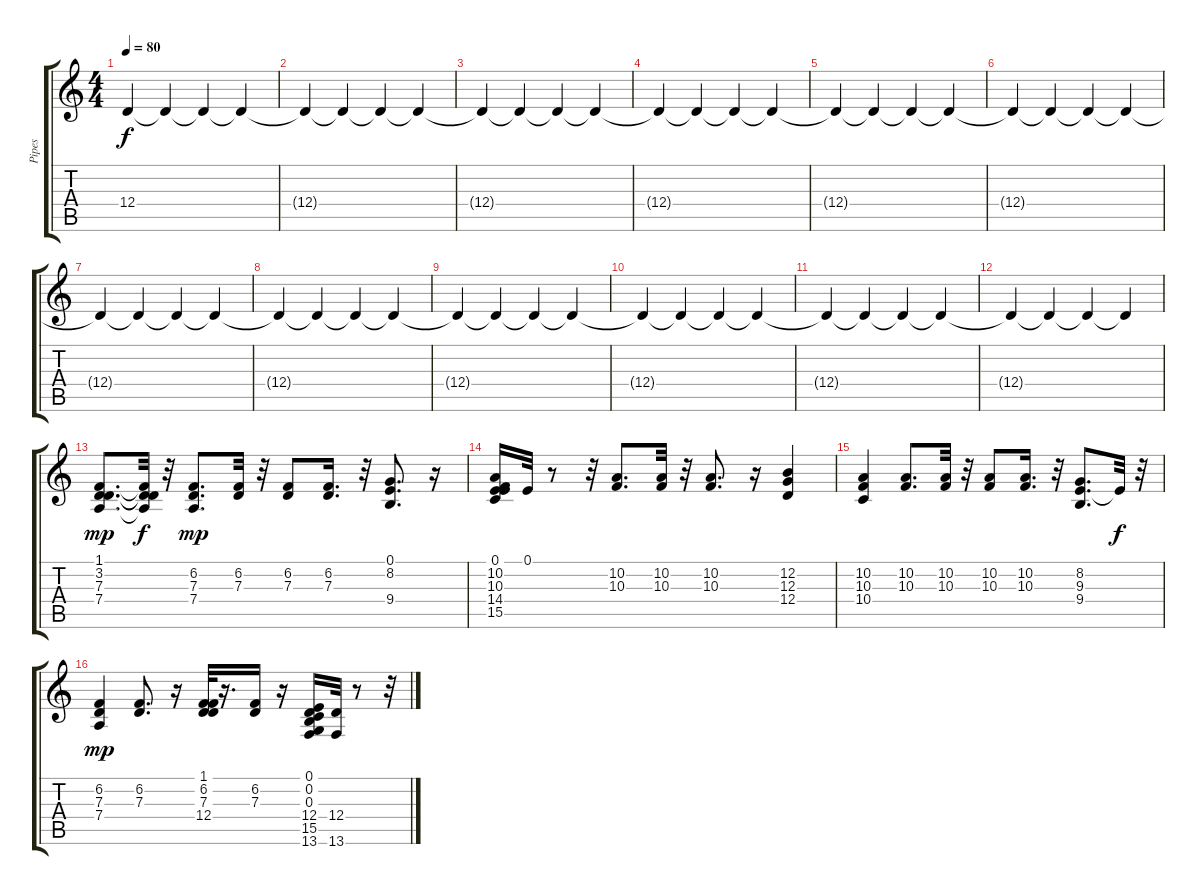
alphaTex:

\track ("Pipes   " "Pipes   ") {instrument synthbrass2}
\staff {score tabs}
\tuning (E4 B3 G3 D3 A2 E2) {hide}
\ts (4 4)
\tempo 80
\clef g2
\ks c
12.4{t}.4{dy f volume 0} 12.4{t}.4{volume 0} 12.4{t}.4{volume 1} 12.4{t}.4{volume 1} |
12.4{t}.4{volume 2} 12.4{t}.4{volume 2} 12.4{t}.4{volume 3} 12.4{t}.4{volume 3} |
12.4{t}.4{volume 4} 12.4{t}.4{volume 4} 12.4{t}.4{volume 5} 12.4{t}.4{volume 5} |
12.4{t}.4{volume 6} 12.4{t}.4{volume 6} 12.4{t}.4{volume 7} 12.4{t}.4{volume 7} |
12.4{t}.4{volume 8} 12.4{t}.4{volume 8} 12.4{t}.4{volume 9} 12.4{t}.4{volume 9} |
12.4{t}.4{volume 10} 12.4{t}.4{volume 10} 12.4{t}.4{volume 11} 12.4{t}.4{volume 11} |
12.4{t}.4{volume 12} 12.4{t}.4{volume 12} 12.4{t}.4{volume 13} 12.4{t}.4{volume 13} |
12.4{t}.4{volume 14} 12.4{t}.4{volume 14} 12.4{t}.4{volume 15} 12.4{t}.4{volume 15} |
12.4{t}.4{volume 16} 12.4{t}.4 12.4{t}.4 12.4{t}.4 |
12.4{t}.4 12.4{t}.4 12.4{t}.4 12.4{t}.4 |
12.4{t}.4 12.4{t}.4 12.4{t}.4 12.4{t}.4 |
12.4{t}.4 12.4{t}.4 12.4{t}.4 12.4{t}.4 |
(1.1 3.2 7.3 7.4).8{d dy mp} (1.1{t} 3.2{t} 7.3{t} 7.4{t}).32{dy f} r.32 (6.2 7.3 7.4).8{d dy mp} (6.2 7.3).32 r.32 (6.2 7.3).8 (6.2 7.3).16{d} r.32 (0.1 8.2 9.4).8{d} r.16 |
(0.1 10.2 10.3 14.4 15.5).16 0.1.32 r.8 r.32 (10.2 10.3).8{d} (10.2 10.3).32 r.32 (10.2 10.3).8{d} r.16 (12.2 12.3 12.4).4 |
(10.2 10.3 10.4).4 (10.2 10.3).8{d} (10.2 10.3).32 r.32 (10.2 10.3).8 (10.2 10.3).16{d} r.32 (8.2 9.3 9.4).8{d} 9.3{t}.32{dy f} r.32 |
(6.2 7.3 7.4).4{dy mp} (6.2 7.3).8{d} r.16 (1.1 6.2 7.3 12.4).32 r.16{d} (6.2 7.3).16 r.16 (0.1 0.2 0.3 12.4 15.5 13.6).16 (12.4 13.6).32 r.8 r.32
